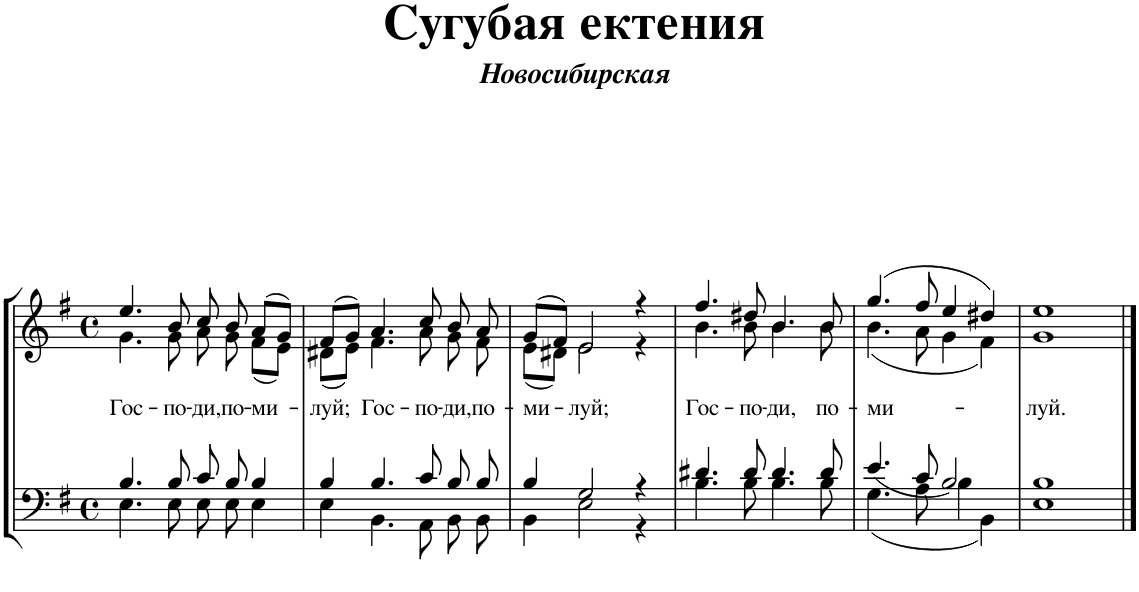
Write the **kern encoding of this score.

**kern	**kern	**text
*part1	*part1	*part1
*staff2	*staff1	*staff1
*I"Piano	*	*
*I'Pno.	*	*
*clefF4	*clefG2	*
*k[f#]	*k[f#]	*
*M4/4	*M4/4	*
*met(c)	*met(c)	*
=1	=1	=1
*^	*^	*
*	*^	*	*	*
!	!	!	!	!	!LO:LY:b
1ryy	4.B/	4.E\	4.ee/	4.g\	Гос-
!	!	!	!	!	!LO:LY:b
.	8B/	8E\	8b/	8g\	-по-
!	!	!	!	!	!LO:LY:b
.	8c/L	8E\L	8cc/	8a\	-ди,
!	!	!	!	!	!LO:LY:b
.	8B/J	8E\J	8b/	8g\	по-
!	!	!	!	!	!LO:LY:b
.	4B/	4E\	(8a/L	(8f#\L	-ми-
.	.	.	8g/J)	8e\J)	.
=2	=2	=2	=2	=2	=2
!	!	!	!	!	!LO:LY:b
1ryy	4B/	4E\	(8f#/L	(8d#X\L	-луй;
.	.	.	8g/J)	8e\J)	.
!	!	!	!	!	!LO:LY:b
.	4.B/	4.BB\	4.a/	4.f#\	Гос-
!	!	!	!	!	!LO:LY:b
.	8c/	8AA\	8cc/	8a\	-по-
!	!	!	!	!	!LO:LY:b
.	8B/L	8BB\L	8b/	8g\	-ди,
!	!	!	!	!	!LO:LY:b
.	8B/J	8BB\J	8a/	8f#\	по-
=3	=3	=3	=3	=3	=3
!	!	!	!	!	!LO:LY:b
1ryy	4B/	4BB\	(8g/L	(8e\L	-ми-
.	.	.	8f#/J)	8d#X\J)	.
!	!	!	!	!	!LO:LY:b
.	2G/	2E\	2e/	2e\	-луй;
.	4r	4r	4r	4r	.
=4	=4	=4	=4	=4	=4
!	!	!	!	!	!LO:LY:b
1ryy	4.d#X/	4.B\	4.ff#/	4.b\	Гос-
!	!	!	!	!	!LO:LY:b
.	8d#/	8B\	8dd#X/	8b\	-по-
!	!	!	!	!	!LO:LY:b
.	4.d#/	4.B\	4.b/	4.b\	-ди,
!	!	!	!	!	!LO:LY:b
.	8d#/	8B\	8b/	8b\	по-
=5	=5	=5	=5	=5	=5
!	!	!	!	!	!LO:LY:b
1ryy	4.e/	4.G\	(4.gg/	(4.b\	-ми-
.	8c/	8A\	8ff#/	8a\	.
.	2B/	4B\	4ee/	4g\	.
.	.	4BB\	4dd#X/)	4f#\)	.
=6	=6	=6	=6	=6	=6
!	!	!	!	!	!LO:LY:b
1ryy	1B	1E	1ee	1g	-луй.
*v	*v	*v	*	*	*
*	*v	*v	*
==	==	==
*-	*-	*-
